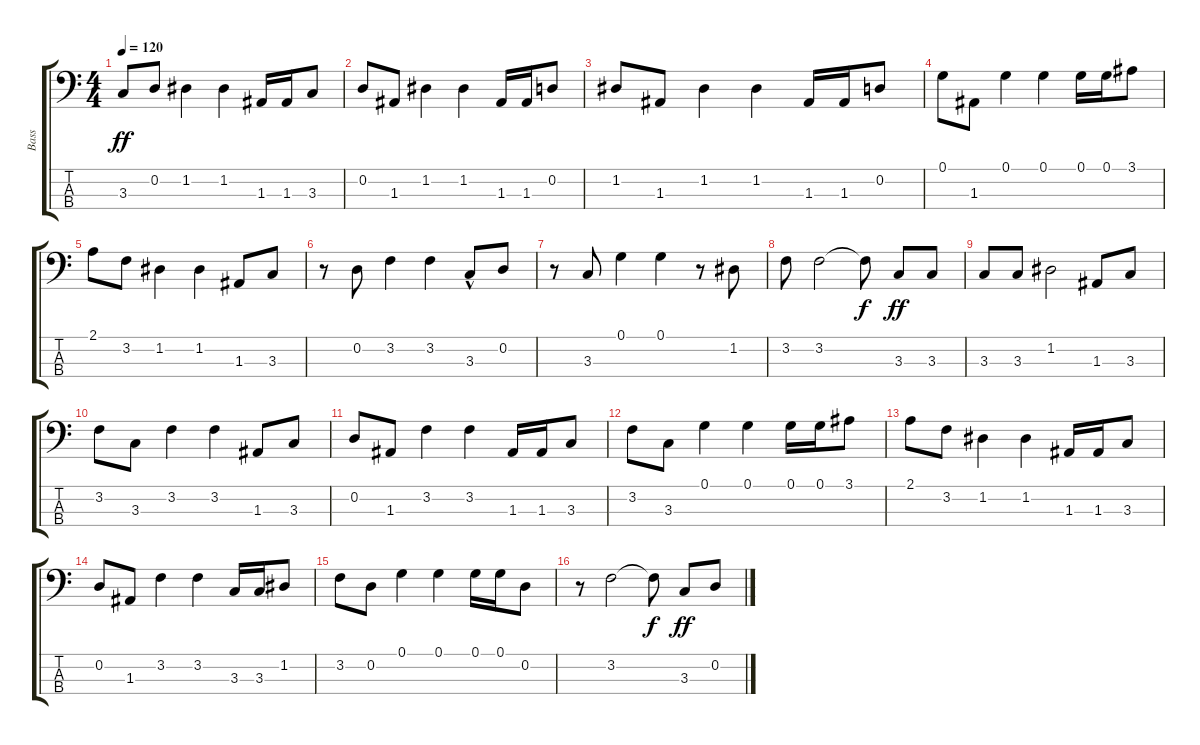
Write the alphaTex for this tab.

\track ("Bass" "Bass") {instrument electricbasspick}
\staff {score tabs}
\tuning (G2 D2 A1 E1) {hide}
\ts (4 4)
\tempo 120
\clef f4
\ks c
3.3.8{dy ff} 0.2.8 1.2.4 1.2.4 1.3.16 1.3.16 3.3.8 |
0.2.8 1.3.8 1.2.4 1.2.4 1.3.16 1.3.16 0.2.8 |
1.2.8 1.3.8 1.2.4 1.2.4 1.3.16 1.3.16 0.2.8 |
0.1.8 1.3.8 0.1.4 0.1.4 0.1.16 0.1.16 3.1.8 |
2.1.8 3.2.8 1.2.4 1.2.4 1.3.8 3.3.8 |
r.8 0.2.8 3.2.4 3.2.4 3.3{hac}.8 0.2.8 |
r.8 3.3.8 0.1.4 0.1.4 r.8 1.2.8 |
3.2.8 3.2.2 3.2{t}.8{dy f} 3.3.8{dy ff} 3.3.8 |
3.3.8 3.3.8 1.2.2 1.3.8 3.3.8 |
3.2.8 3.3.8 3.2.4 3.2.4 1.3.8 3.3.8 |
0.2.8 1.3.8 3.2.4 3.2.4 1.3.16 1.3.16 3.3.8 |
3.2.8 3.3.8 0.1.4 0.1.4 0.1.16 0.1.16 3.1.8 |
2.1.8 3.2.8 1.2.4 1.2.4 1.3.16 1.3.16 3.3.8 |
0.2.8 1.3.8 3.2.4 3.2.4 3.3.16 3.3.16 1.2.8 |
3.2.8 0.2.8 0.1.4 0.1.4 0.1.16 0.1.16 0.2.8 |
r.8 3.2.2 3.2{t}.8{dy f} 3.3.8{dy ff} 0.2.8
